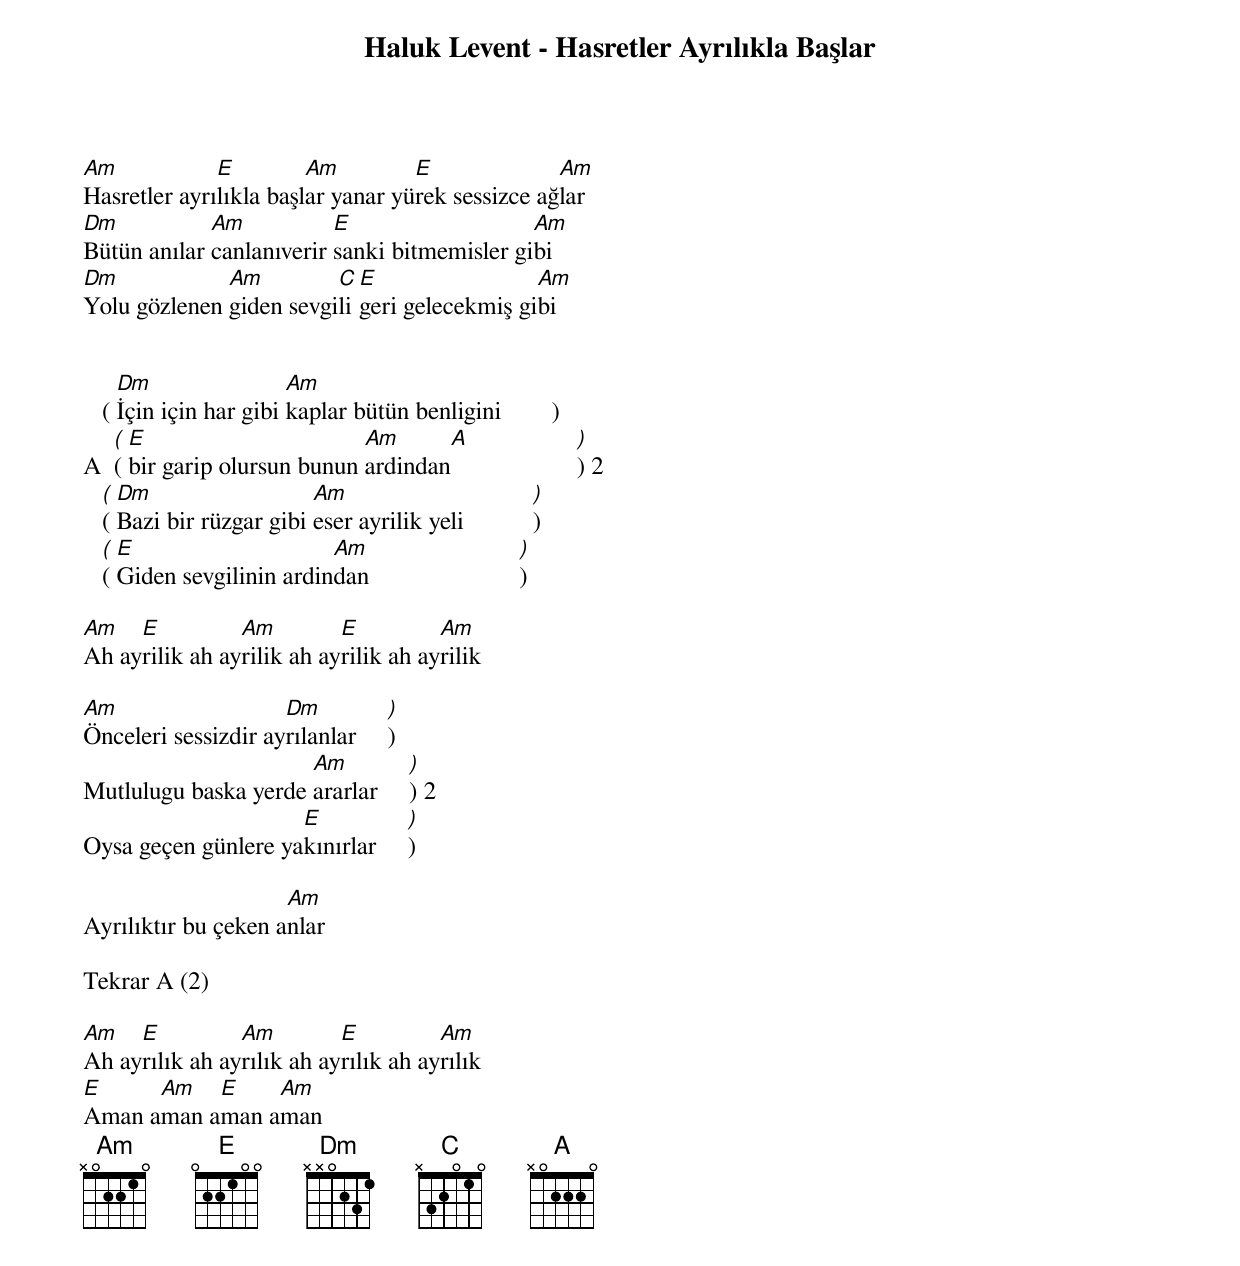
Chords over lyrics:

Haluk Levent - Hasretler Ayrılıkla Başlar

Am            E         Am         E              Am
Hasretler ayrılıkla başlar yanar yürek sessizce ağlar
Dm           Am           E                   Am
Bütün anılar canlanıverir sanki bitmemisler gibi
Dm            Am         C  E                 Am
Yolu gözlenen giden sevgili geri gelecekmiş gibi


     Dm                 Am
   ( İçin için har gibi kaplar bütün benligini        )
   ( E                       Am      A                )
A  ( bir garip olursun bunun ardindan                 ) 2
   ( Dm                   Am                          )
   ( Bazi bir rüzgar gibi eser ayrilik yeli           )
   ( E                     Am                         )
   ( Giden sevgilinin ardindan                        )

Am   E          Am         E          Am
Ah ayrilik ah ayrilik ah ayrilik ah ayrilik

Am                   Dm           )
Önceleri sessizdir ayrılanlar     )
                      Am          )
Mutlulugu baska yerde ararlar     ) 2
                     E            )
Oysa geçen günlere yakınırlar     )

                     Am
Ayrılıktır bu çeken anlar

Tekrar A (2)

Am   E          Am         E          Am
Ah ayrılık ah ayrılık ah ayrılık ah ayrılık
E     Am   E    Am
Aman aman aman aman
